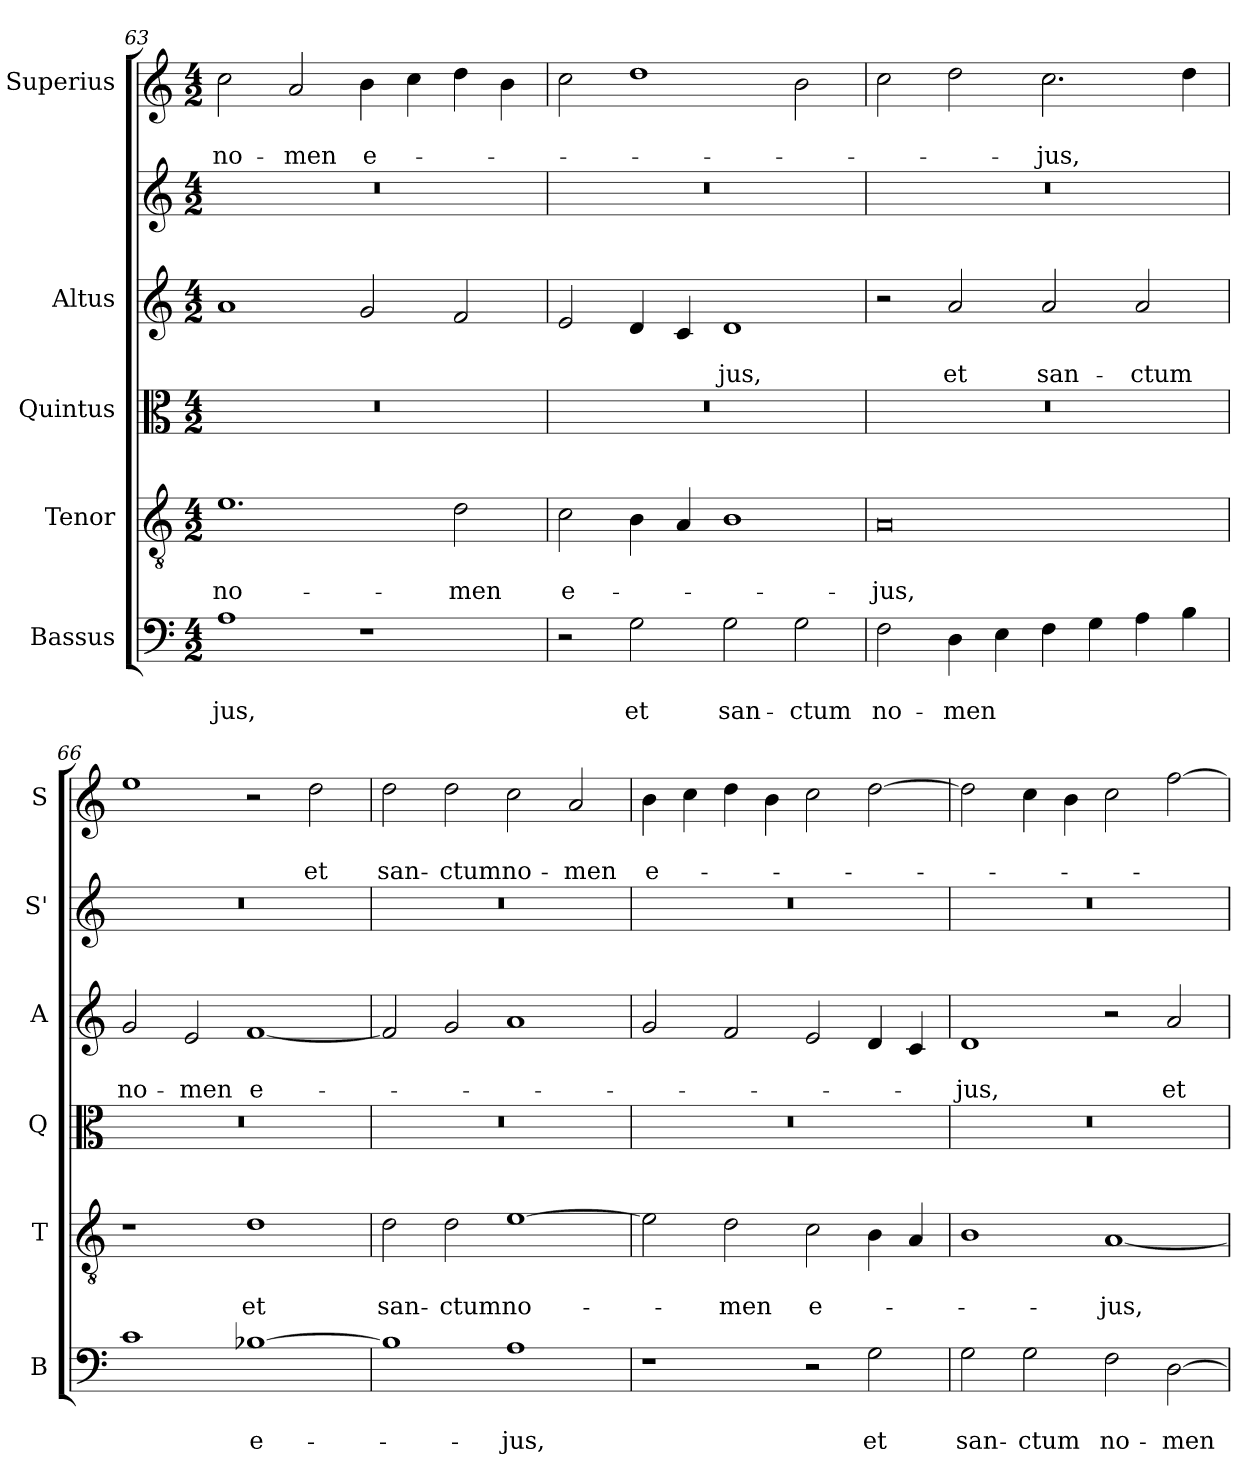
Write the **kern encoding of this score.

**kern	**text	**text	**kern	**text	**text	**kern	**kern	**text	**text	**kern	**kern	**text	**text
*part6	*part6	*part6	*part5	*part5	*part5	*part4	*part3	*part3	*part3	*part2	*part1	*part1	*part1
*staff6	*staff6	*staff6	*staff5	*staff5	*staff5	*staff4	*staff3	*staff3	*staff3	*staff2	*staff1	*staff1	*staff1
*I"Bassus	*	*	*I"Tenor	*	*	*I"Quintus	*I"Altus	*	*	*	*I"Superius	*	*
*I'B	*	*	*I'T	*	*	*I'Q	*I'A	*	*	*I'S'	*I'S	*	*
*clefF4	*	*	*clefGv2	*	*	*clefC3	*clefG2	*	*	*clefG2	*clefG2	*	*
*k[]	*	*	*k[]	*	*	*k[]	*k[]	*	*	*k[]	*k[]	*	*
*C:	*	*	*C:	*	*	*C:	*C:	*	*	*C:	*C:	*	*
*M4/2	*	*	*M4/2	*	*	*M4/2	*M4/2	*	*	*M4/2	*M4/2	*	*
=63	=63	=63	=63	=63	=63	=63	=63	=63	=63	=63	=63	=63	=63
!	!	!LO:LY:b	!	!	!LO:LY:b	!	!	!	!	!	!	!	!LO:LY:b
1A	.	-jus,	1.e	.	no-	0r	1a	.	.	0r	2cc\	.	no-
!	!	!	!	!	!	!	!	!	!	!	!	!	!LO:LY:b
.	.	.	.	.	.	.	.	.	.	.	2a/	.	-men
!	!	!	!	!	!	!	!	!	!	!	!	!	!LO:LY:b
1r	.	.	.	.	.	.	2g/	.	.	.	4b\	.	e-
.	.	.	.	.	.	.	.	.	.	.	4cc\	.	.
!	!	!	!	!	!LO:LY:b	!	!	!	!	!	!	!	!
.	.	.	2d\	.	-men	.	2f/	.	.	.	4dd\	.	.
.	.	.	.	.	.	.	.	.	.	.	4b\	.	.
=64	=64	=64	=64	=64	=64	=64	=64	=64	=64	=64	=64	=64	=64
!	!	!	!	!	!LO:LY:b	!	!	!	!	!	!	!	!
2r	.	.	2c\	.	e-	0r	2e/	.	.	0r	2cc\	.	.
!	!	!LO:LY:b	!	!	!	!	!	!	!	!	!	!	!
2G\	.	et	4B\	.	.	.	4d/	.	.	.	1dd	.	.
.	.	.	4A/	.	.	.	4c/	.	.	.	.	.	.
!	!	!LO:LY:b	!	!	!	!	!	!	!LO:LY:b	!	!	!	!
2G\	.	san-	1B	.	.	.	1d	.	-jus,	.	.	.	.
!	!	!LO:LY:b	!	!	!	!	!	!	!	!	!	!	!
2G\	.	-ctum	.	.	.	.	.	.	.	.	2b\	.	.
!!LO:LB:g=z
=65	=65	=65	=65	=65	=65	=65	=65	=65	=65	=65	=65	=65	=65
!	!	!LO:LY:b	!	!	!LO:LY:b	!	!	!	!	!	!	!	!
2F\	.	no-	0A	.	-jus,	0r	2r	.	.	0r	2cc\	.	.
!	!	!LO:LY:b	!	!	!	!	!	!	!LO:LY:b	!	!	!	!
4D\	.	-men	.	.	.	.	2a/	.	et	.	2dd\	.	.
4E\	.	.	.	.	.	.	.	.	.	.	.	.	.
!	!	!	!	!	!	!	!	!	!LO:LY:b	!	!	!	!LO:LY:b
4F\	.	.	.	.	.	.	2a/	.	san-	.	2.cc\	.	-jus,
4G\	.	.	.	.	.	.	.	.	.	.	.	.	.
!	!	!	!	!	!	!	!	!	!LO:LY:b	!	!	!	!
4A\	.	.	.	.	.	.	2a/	.	-ctum	.	.	.	.
4B\	.	.	.	.	.	.	.	.	.	.	4dd\	.	.
=66	=66	=66	=66	=66	=66	=66	=66	=66	=66	=66	=66	=66	=66
!	!	!	!	!	!	!	!	!	!LO:LY:b	!	!	!	!
1c	.	.	1r	.	.	0r	2g/	.	no-	0r	1ee	.	.
!	!	!	!	!	!	!	!	!	!LO:LY:b	!	!	!	!
.	.	.	.	.	.	.	2e/	.	-men	.	.	.	.
!	!	!LO:LY:b	!	!	!LO:LY:b	!	!	!	!LO:LY:b	!	!	!	!
[1B-X	.	e-	1d	.	et	.	[1f	.	e-	.	2r	.	.
!	!	!	!	!	!	!	!	!	!	!	!	!	!LO:LY:b
.	.	.	.	.	.	.	.	.	.	.	2dd\	.	et
=67	=67	=67	=67	=67	=67	=67	=67	=67	=67	=67	=67	=67	=67
!	!	!	!	!	!LO:LY:b	!	!	!	!	!	!	!	!LO:LY:b
1B-]	.	.	2d\	.	san-	0r	2f/]	.	.	0r	2dd\	.	san-
!	!	!	!	!	!LO:LY:b	!	!	!	!	!	!	!	!LO:LY:b
.	.	.	2d\	.	-ctum	.	2g/	.	.	.	2dd\	.	-ctum
!	!	!LO:LY:b	!	!	!LO:LY:b	!	!	!	!	!	!	!	!LO:LY:b
1A	.	-jus,	[1e	.	no-	.	1a	.	.	.	2cc\	.	no-
!	!	!	!	!	!	!	!	!	!	!	!	!	!LO:LY:b
.	.	.	.	.	.	.	.	.	.	.	2a/	.	-men
=68	=68	=68	=68	=68	=68	=68	=68	=68	=68	=68	=68	=68	=68
!	!	!	!	!	!	!	!	!	!	!	!	!	!LO:LY:b
1r	.	.	2e\]	.	.	0r	2g/	.	.	0r	4b\	.	e-
.	.	.	.	.	.	.	.	.	.	.	4cc\	.	.
!	!	!	!	!	!LO:LY:b	!	!	!	!	!	!	!	!
.	.	.	2d\	.	-men	.	2f/	.	.	.	4dd\	.	.
.	.	.	.	.	.	.	.	.	.	.	4b\	.	.
!	!	!	!	!	!LO:LY:b	!	!	!	!	!	!	!	!
2r	.	.	2c\	.	e-	.	2e/	.	.	.	2cc\	.	.
!	!	!LO:LY:b	!	!	!	!	!	!	!	!	!	!	!
2G\	.	et	4B\	.	.	.	4d/	.	.	.	[2dd\	.	.
.	.	.	4A/	.	.	.	4c/	.	.	.	.	.	.
=69	=69	=69	=69	=69	=69	=69	=69	=69	=69	=69	=69	=69	=69
!	!	!LO:LY:b	!	!	!	!	!	!	!LO:LY:b	!	!	!	!
2G\	.	san-	1B	.	.	0r	1d	.	-jus,	0r	2dd\]	.	.
!	!	!LO:LY:b	!	!	!	!	!	!	!	!	!	!	!
2G\	.	-ctum	.	.	.	.	.	.	.	.	4cc\	.	.
.	.	.	.	.	.	.	.	.	.	.	4b\	.	.
!	!	!LO:LY:b	!	!	!LO:LY:b	!	!	!	!	!	!	!	!
2F\	.	no-	[1A	.	-jus,	.	2r	.	.	.	2cc\	.	.
!	!	!LO:LY:b	!	!	!	!	!	!	!LO:LY:b	!	!	!	!
[2D\	.	-men	.	.	.	.	2a/	.	et	.	[2ff\	.	.
=	=	=	=	=	=	=	=	=	=	=	=	=	=
*-	*-	*-	*-	*-	*-	*-	*-	*-	*-	*-	*-	*-	*-
